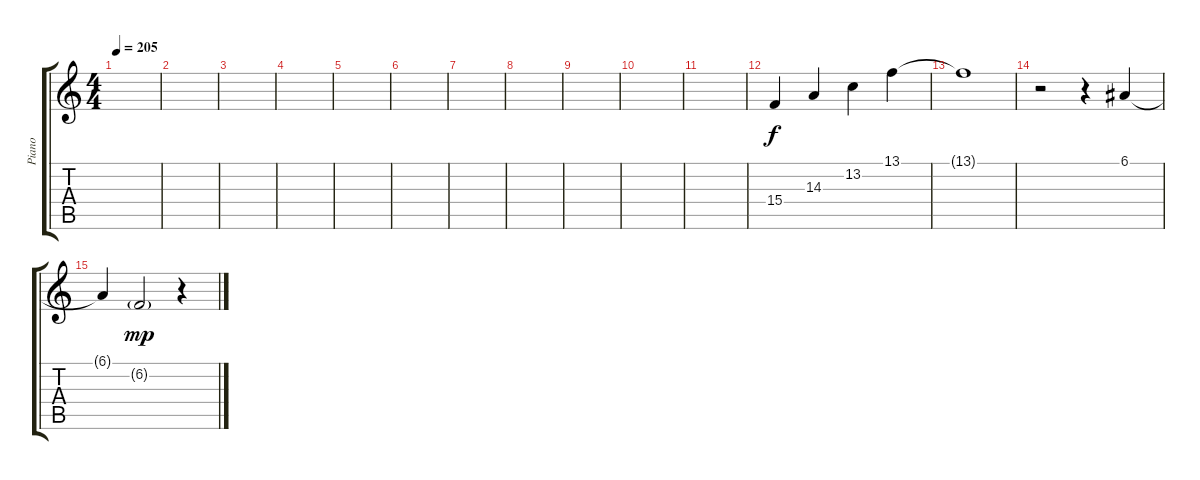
\track ("Piano" "Piano") {instrument brightacousticpiano}
\staff {score tabs}
\tuning (E4 B3 G3 D3 A2 E2) {hide}
\ts (4 4)
\tempo 205
\clef g2
\ks c
|
|
|
|
|
|
|
|
|
|
|
15.4.4 14.3.4 13.2.4 13.1.4 |
13.1{t}.1 |
r.2 r.4 6.1.4 |
6.1{t}.4 6.2{g}.2{dy mp} r.4
